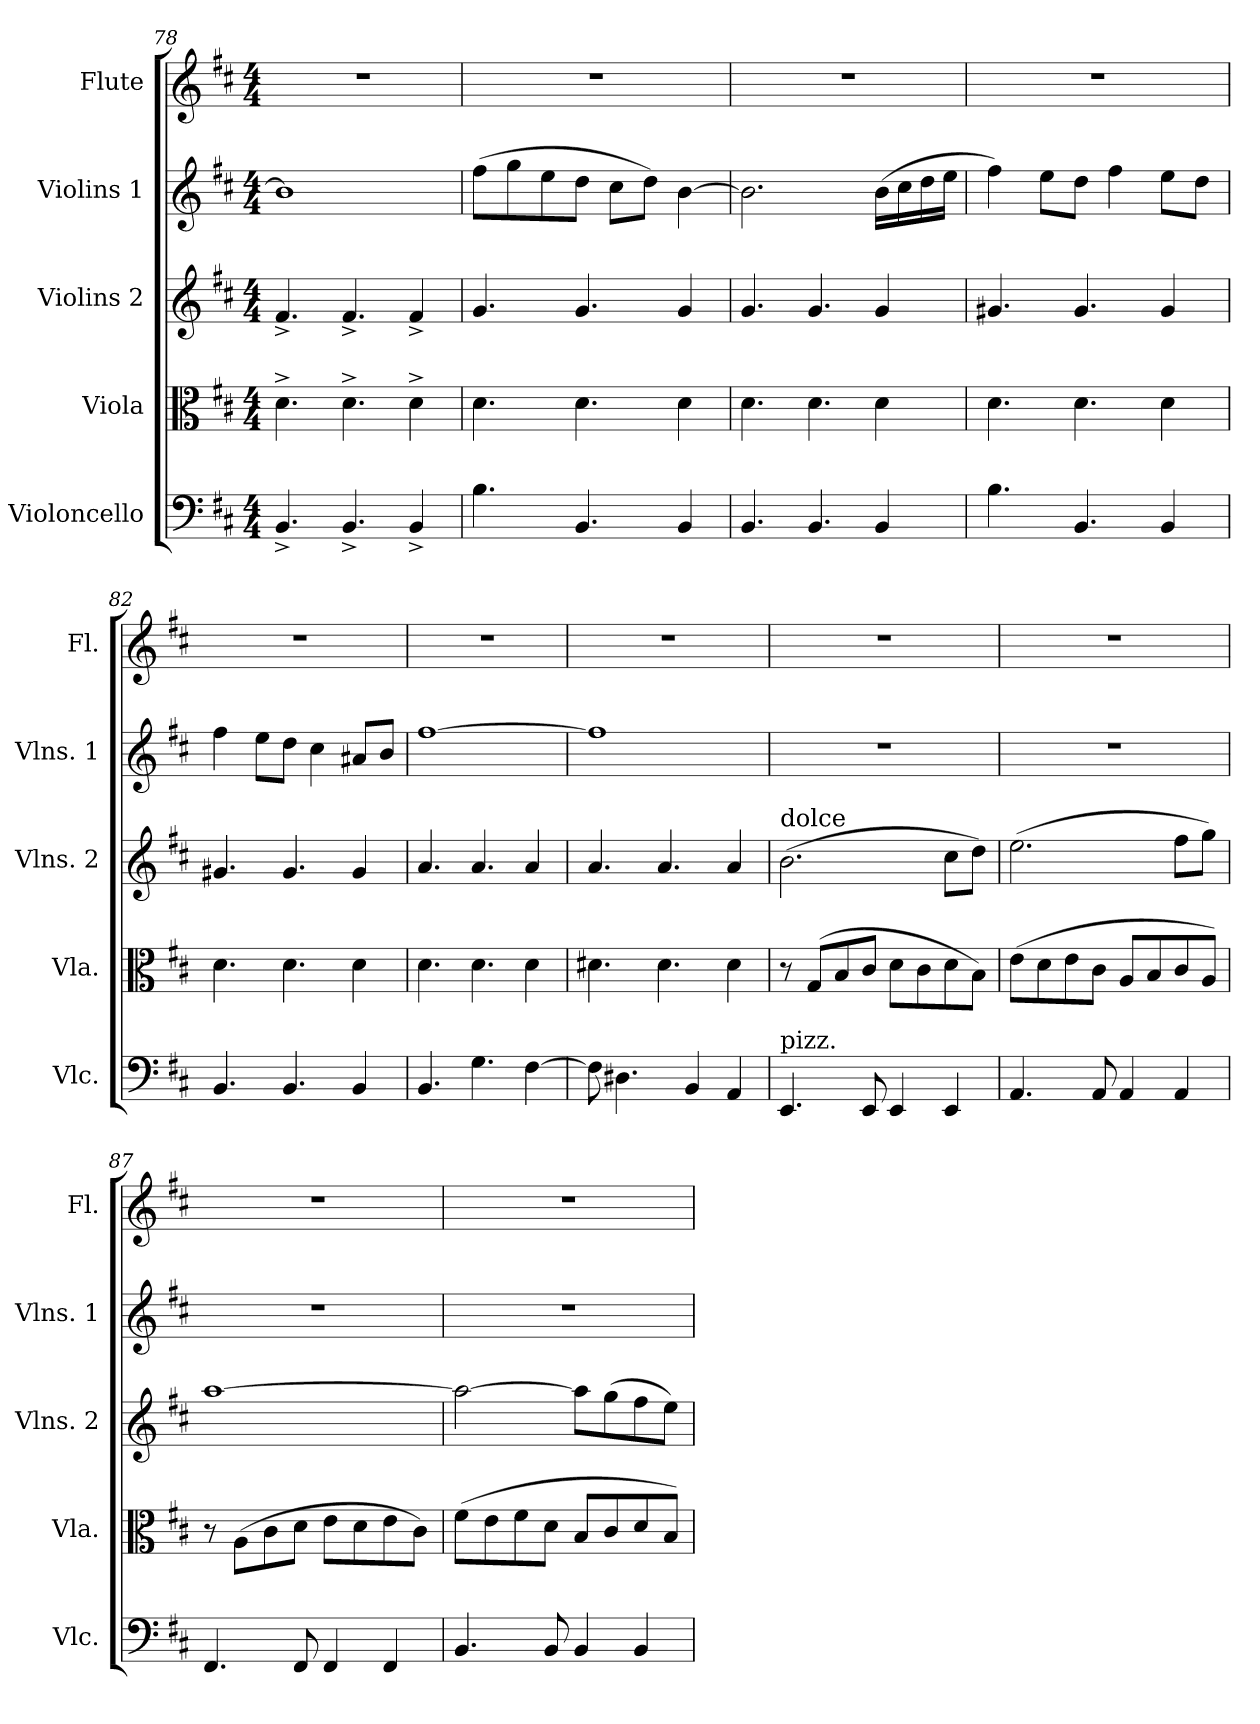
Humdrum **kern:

**kern	**kern	**kern	**kern	**kern
*part5	*part4	*part3	*part2	*part1
*staff5	*staff4	*staff3	*staff2	*staff1
*I"Violoncello	*I"Viola	*I"Violins 2	*I"Violins 1	*I"Flute
*I'Vlc.	*I'Vla.	*I'Vlns. 2	*I'Vlns. 1	*I'Fl.
*clefF4	*clefC3	*clefG2	*clefG2	*clefG2
*k[f#c#]	*k[f#c#]	*k[f#c#]	*k[f#c#]	*k[f#c#]
*D:	*D:	*D:	*D:	*D:
*M4/4	*M4/4	*M4/4	*M4/4	*M4/4
=78	=78	=78	=78	=78
4.BB^/	4.d^\	4.f#^/	1b]	1r
4.BB^/	4.d^\	4.f#^/	.	.
4BB^/	4d^\	4f#^/	.	.
=79	=79	=79	=79	=79
4.B\	4.d\	4.g/	(8ff#\L	1r
.	.	.	8gg\	.
.	.	.	8ee\	.
4.BB/	4.d\	4.g/	8dd\J	.
.	.	.	8cc#\L	.
.	.	.	8dd\J)	.
4BB/	4d\	4g/	[4b\	.
=80	=80	=80	=80	=80
4.BB/	4.d\	4.g/	2.b\]	1r
4.BB/	4.d\	4.g/	.	.
4BB/	4d\	4g/	(16b\LL	.
.	.	.	16cc#\	.
.	.	.	16dd\	.
.	.	.	16ee\JJ	.
!!LO:PB:g=z
=81	=81	=81	=81	=81
4.B\	4.d\	4.g#X/	4ff#\)	1r
.	.	.	8ee\L	.
4.BB/	4.d\	4.g#/	8dd\J	.
.	.	.	4ff#\	.
4BB/	4d\	4g#/	8ee\L	.
.	.	.	8dd\J	.
=82	=82	=82	=82	=82
4.BB/	4.d\	4.g#X/	4ff#\	1r
.	.	.	8ee\L	.
4.BB/	4.d\	4.g#/	8dd\J	.
.	.	.	4cc#\	.
4BB/	4d\	4g#/	8a#X/L	.
.	.	.	8b/J	.
=83	=83	=83	=83	=83
4.BB/	4.d\	4.a/	[1ff#	1r
4.G\	4.d\	4.a/	.	.
[4F#\	4d\	4a/	.	.
=84	=84	=84	=84	=84
8F#\]	4.d#X\	4.a/	1ff#]	1r
4.D#X\	.	.	.	.
.	4.d#\	4.a/	.	.
4BB/	.	.	.	.
4AA/	4d#\	4a/	.	.
=85	=85	=85	=85	=85
!	!	!LO:TX:a:t=dolce	!	!
!LO:TX:a:t=pizz.	!	!	!	!
4.EE/	8r	(2.b\	1r	1r
.	(8G/L	.	.	.
.	8B/	.	.	.
8EE/	8c#/J	.	.	.
4EE/	8d\L	.	.	.
.	8c#\	.	.	.
4EE/	8d\	8cc#\L	.	.
.	8B\J)	8dd\J)	.	.
=86	=86	=86	=86	=86
4.AA/	(8e\L	(2.ee\	1r	1r
.	8d\	.	.	.
.	8e\	.	.	.
8AA/	8c#\J	.	.	.
4AA/	8A/L	.	.	.
.	8B/	.	.	.
4AA/	8c#/	8ff#\L	.	.
.	8A/J)	8gg\J)	.	.
=87	=87	=87	=87	=87
4.FF#/	8r	[1aa	1r	1r
.	(8A\L	.	.	.
.	8c#\	.	.	.
8FF#/	8d\J	.	.	.
4FF#/	8e\L	.	.	.
.	8d\	.	.	.
4FF#/	8e\	.	.	.
.	8c#\J)	.	.	.
=88	=88	=88	=88	=88
4.BB/	(8f#\L	2aa\_	1r	1r
.	8e\	.	.	.
.	8f#\	.	.	.
8BB/	8d\J	.	.	.
4BB/	8B/L	8aa\L]	.	.
.	8c#/	(8gg\	.	.
4BB/	8d/	8ff#\	.	.
.	8B/J)	8ee\J)	.	.
=	=	=	=	=
*-	*-	*-	*-	*-
